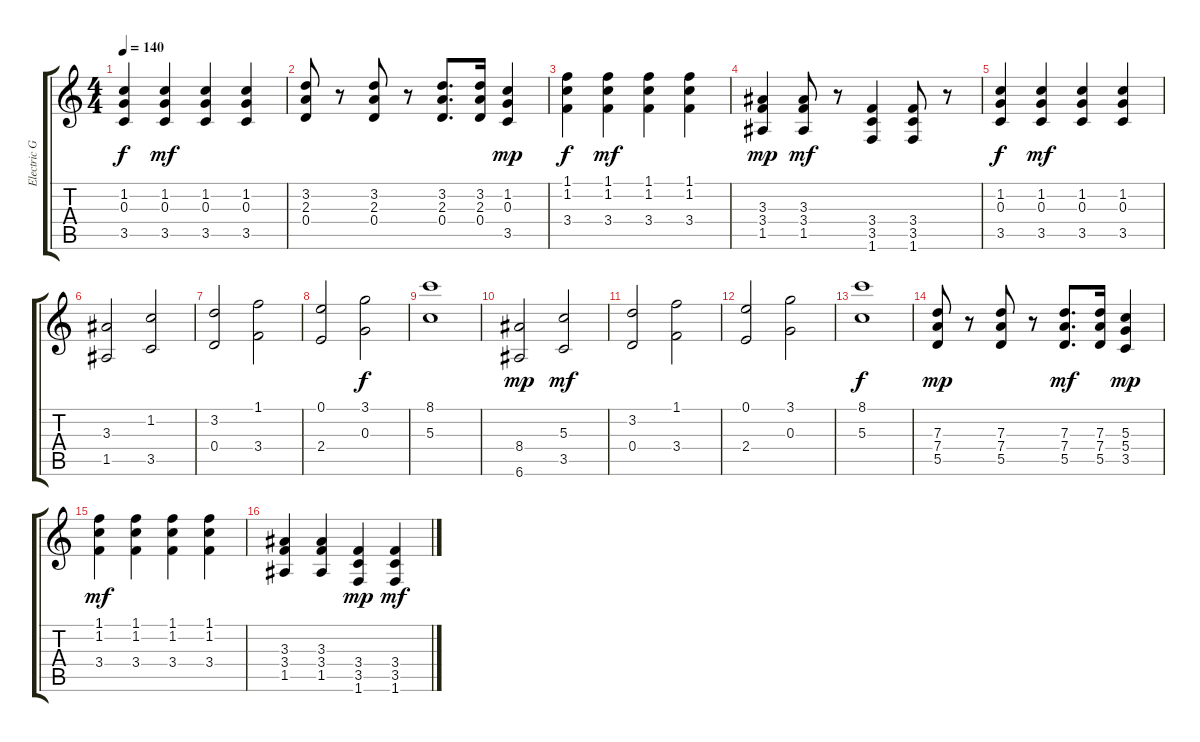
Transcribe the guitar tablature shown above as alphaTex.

\track ("Electric Guitar" "Electric G") {instrument electricguitarclean}
\staff {score tabs}
\tuning (E4 B3 G3 D3 A2 E2) {hide}
\ts (4 4)
\tempo 140
\clef g2
\ks c
(1.2 0.3 3.5).4{dy f} (1.2 0.3 3.5).4{dy mf} (1.2 0.3 3.5).4 (1.2 0.3 3.5).4 |
(3.2 2.3 0.4).8 r.8 (3.2 2.3 0.4).8 r.8 (3.2 2.3 0.4).8{d} (3.2 2.3 0.4).16 (1.2 0.3 3.5).4{dy mp} |
(1.1 1.2 3.4).4{dy f} (1.1 1.2 3.4).4{dy mf} (1.1 1.2 3.4).4 (1.1 1.2 3.4).4 |
(3.3 3.4 1.5).4{dy mp} (3.3 3.4 1.5).8{dy mf} r.8 (3.4 3.5 1.6).4 (3.4 3.5 1.6).8 r.8 |
(1.2 0.3 3.5).4{dy f} (1.2 0.3 3.5).4{dy mf} (1.2 0.3 3.5).4 (1.2 0.3 3.5).4 |
(3.3 1.5).2 (1.2 3.5).2 |
(3.2 0.4).2 (1.1 3.4).2 |
(0.1 2.4).2 (3.1 0.3).2{dy f} |
(8.1 5.3).1 |
(8.4 6.6).2{dy mp} (5.3 3.5).2{dy mf} |
(3.2 0.4).2 (1.1 3.4).2 |
(0.1 2.4).2 (3.1 0.3).2 |
(8.1 5.3).1{dy f} |
(7.3 7.4 5.5).8{dy mp} r.8 (7.3 7.4 5.5).8 r.8 (7.3 7.4 5.5).8{d dy mf} (7.3 7.4 5.5).16 (5.3 5.4 3.5).4{dy mp} |
(1.1 1.2 3.4).4{dy mf} (1.1 1.2 3.4).4 (1.1 1.2 3.4).4 (1.1 1.2 3.4).4 |
(3.3 3.4 1.5).4 (3.3 3.4 1.5).4 (3.4 3.5 1.6).4{dy mp} (3.4 3.5 1.6).4{dy mf}
